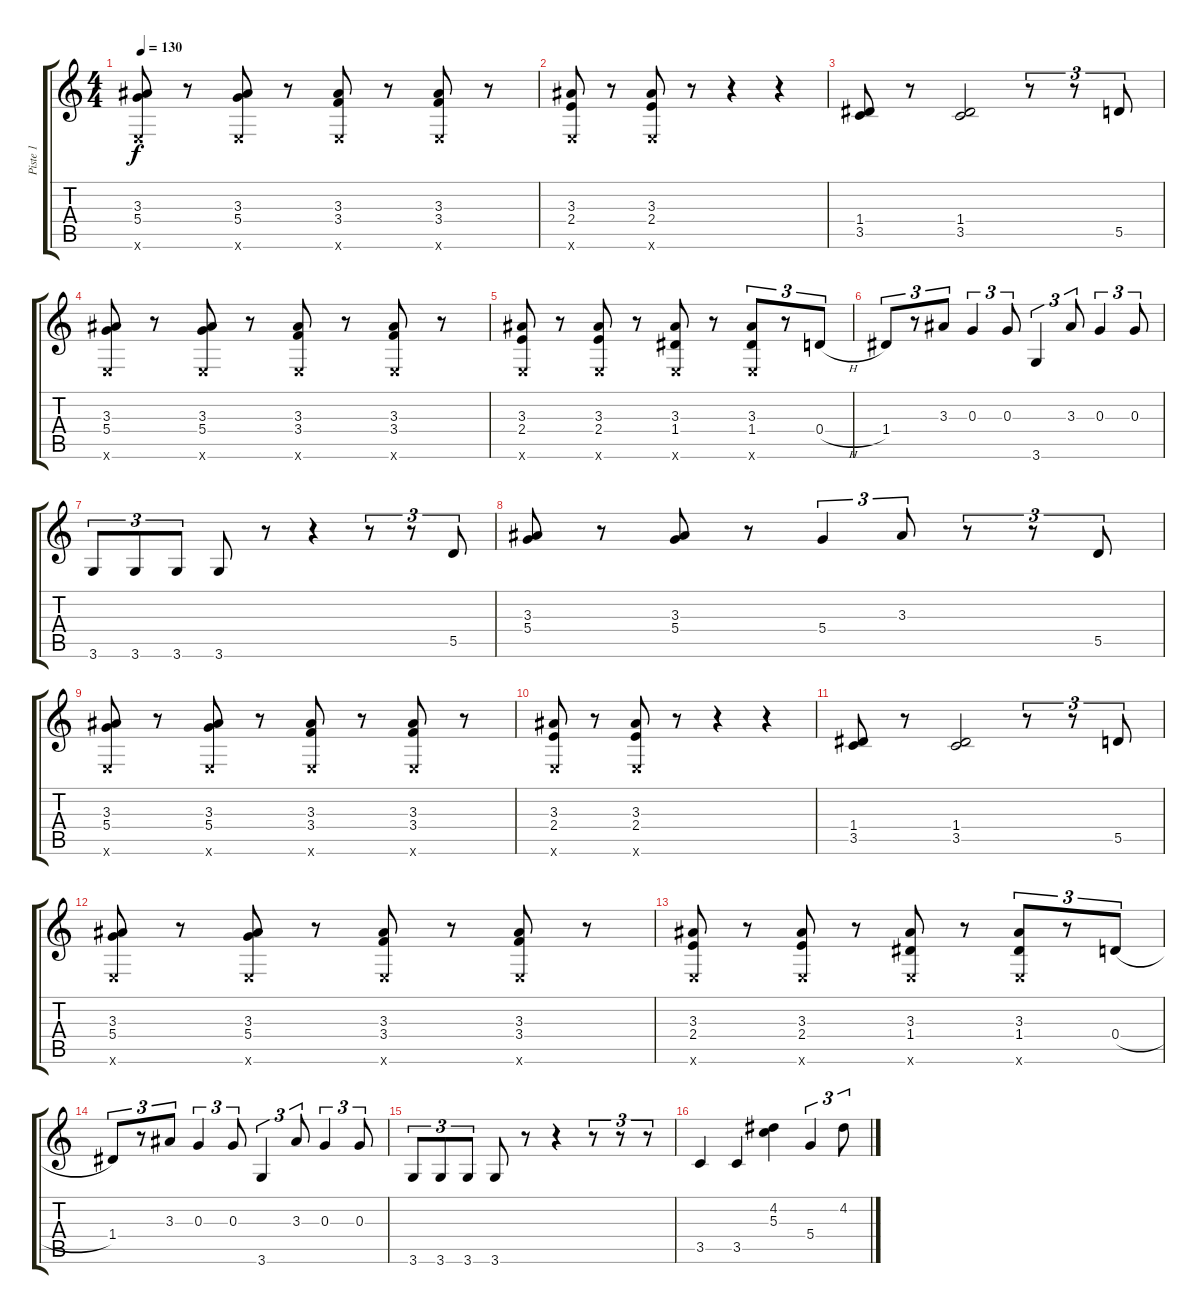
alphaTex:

\track ("Piste 1" "Piste 1") {instrument acousticguitarnylon}
\staff {score tabs}
\tuning (E4 B3 G3 D3 A2 E2) {hide}
\ts (4 4)
\tempo 130
\clef g2
\ks c
(3.3 5.4 0.6{x}).8{dy f} r.8 (3.3 5.4 0.6{x}).8 r.8 (3.3 3.4 0.6{x}).8 r.8 (3.3 3.4 0.6{x}).8 r.8 |
(3.3 2.4 0.6{x}).8 r.8 (3.3 2.4 0.6{x}).8 r.8 r.4 r.4 |
(1.4 3.5).8 r.8 (1.4 3.5).2 r.8{tu (3 2)} r.8{tu (3 2)} 5.5.8{tu (3 2)} |
(3.3 5.4 0.6{x}).8 r.8 (3.3 5.4 0.6{x}).8 r.8 (3.3 3.4 0.6{x}).8 r.8 (3.3 3.4 0.6{x}).8 r.8 |
(3.3 2.4 0.6{x}).8 r.8 (3.3 2.4 0.6{x}).8 r.8 (3.3 1.4 0.6{x}).8 r.8 (3.3 1.4 0.6{x}).8{tu (3 2)} r.8{tu (3 2)} 0.4{h}.8{tu (3 2)} |
1.4.8{tu (3 2)} r.8{tu (3 2)} 3.3.8{tu (3 2)} 0.3.4{tu (3 2)} 0.3.8{tu (3 2)} 3.6.4{tu (3 2)} 3.3.8{tu (3 2)} 0.3.4{tu (3 2)} 0.3.8{tu (3 2)} |
3.6.8{tu (3 2)} 3.6.8{tu (3 2)} 3.6.8{tu (3 2)} 3.6.8 r.8 r.4 r.8{tu (3 2)} r.8{tu (3 2)} 5.5.8{tu (3 2)} |
(3.3 5.4).8 r.8 (3.3 5.4).8 r.8 5.4.4{tu (3 2)} 3.3.8{tu (3 2)} r.8{tu (3 2)} r.8{tu (3 2)} 5.5.8{tu (3 2)} |
(3.3 5.4 0.6{x}).8 r.8 (3.3 5.4 0.6{x}).8 r.8 (3.3 3.4 0.6{x}).8 r.8 (3.3 3.4 0.6{x}).8 r.8 |
(3.3 2.4 0.6{x}).8 r.8 (3.3 2.4 0.6{x}).8 r.8 r.4 r.4 |
(1.4 3.5).8 r.8 (1.4 3.5).2 r.8{tu (3 2)} r.8{tu (3 2)} 5.5.8{tu (3 2)} |
(3.3 5.4 0.6{x}).8 r.8 (3.3 5.4 0.6{x}).8 r.8 (3.3 3.4 0.6{x}).8 r.8 (3.3 3.4 0.6{x}).8 r.8 |
(3.3 2.4 0.6{x}).8 r.8 (3.3 2.4 0.6{x}).8 r.8 (3.3 1.4 0.6{x}).8 r.8 (3.3 1.4 0.6{x}).8{tu (3 2)} r.8{tu (3 2)} 0.4{h}.8{tu (3 2)} |
1.4.8{tu (3 2)} r.8{tu (3 2)} 3.3.8{tu (3 2)} 0.3.4{tu (3 2)} 0.3.8{tu (3 2)} 3.6.4{tu (3 2)} 3.3.8{tu (3 2)} 0.3.4{tu (3 2)} 0.3.8{tu (3 2)} |
3.6.8{tu (3 2)} 3.6.8{tu (3 2)} 3.6.8{tu (3 2)} 3.6.8 r.8 r.4 r.8{tu (3 2)} r.8{tu (3 2)} r.8{tu (3 2)} |
3.5.4 3.5.4 (4.2 5.3).4 5.4.4{tu (3 2)} 4.2.8{tu (3 2)}
